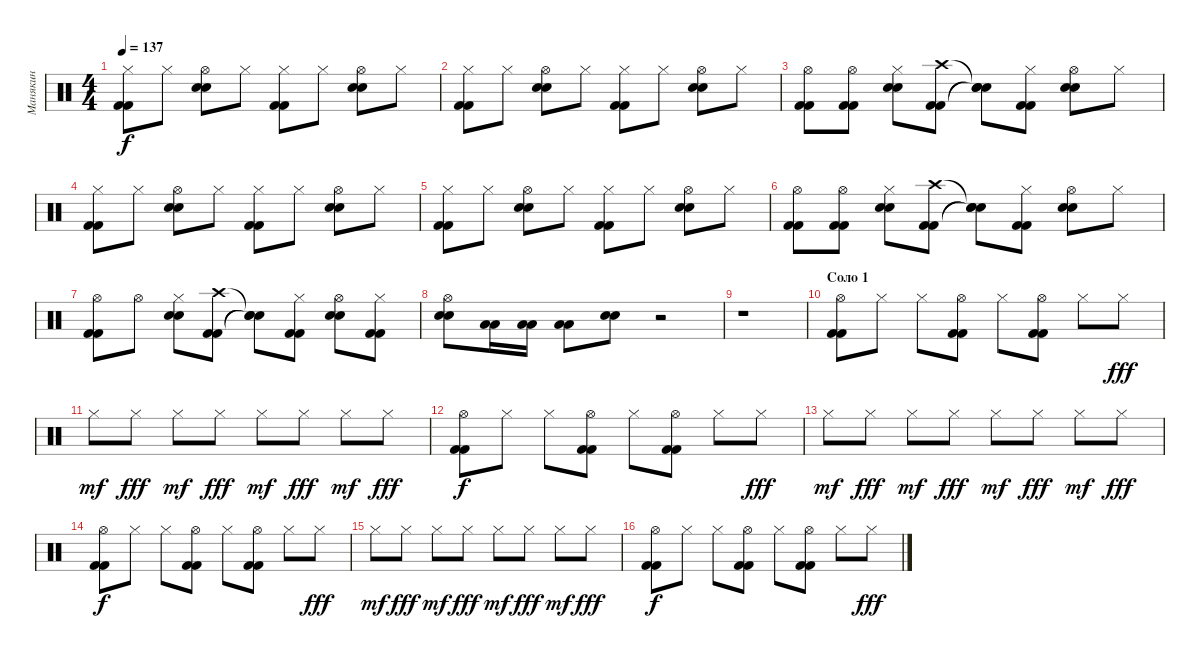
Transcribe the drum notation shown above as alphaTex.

\track ("Манякин" "Манякин") {instrument percussion}
\staff {score}
\articulation defaults
\ts (4 4)
\tempo 137
\clef neutral
\ks c
("Hi-Hat (closed)" "Kick (hit) 2" "Kick (hit) 2").8{dy f} "Hi-Hat (closed)".8 ("Hi-Hat (open)" "Electric Snare (hit)" "Electric Snare (hit)").8 "Hi-Hat (closed)".8 ("Hi-Hat (closed)" "Kick (hit) 2" "Kick (hit) 2").8 "Hi-Hat (closed)".8 ("Hi-Hat (open)" "Electric Snare (hit)" "Electric Snare (hit)").8 "Hi-Hat (closed)".8 |
("Hi-Hat (closed)" "Kick (hit) 2" "Kick (hit) 2").8 "Hi-Hat (closed)".8 ("Hi-Hat (open)" "Electric Snare (hit)" "Electric Snare (hit)").8 "Hi-Hat (closed)".8 ("Hi-Hat (closed)" "Kick (hit) 2" "Kick (hit) 2").8 "Hi-Hat (closed)".8 ("Hi-Hat (open)" "Electric Snare (hit)" "Electric Snare (hit)").8 "Hi-Hat (closed)".8 |
("Hi-Hat (open)" "Kick (hit) 2" "Kick (hit) 2").8 ("Hi-Hat (open)" "Kick (hit) 2" "Kick (hit) 2").8 ("Hi-Hat (closed)" "Electric Snare (hit)" "Electric Snare (hit)").8 ("Crash high (hit)" "Kick (hit) 2" "Kick (hit) 2").8 ("Snare (hit)"{t} "Snare (hit)"{t} "Snare (hit)"{t}).8 ("Hi-Hat (closed)" "Kick (hit) 2" "Kick (hit) 2").8 ("Hi-Hat (open)" "Electric Snare (hit)" "Electric Snare (hit)").8 "Hi-Hat (closed)".8 |
("Hi-Hat (closed)" "Kick (hit) 2" "Kick (hit) 2").8 "Hi-Hat (closed)".8 ("Hi-Hat (open)" "Electric Snare (hit)" "Electric Snare (hit)").8 "Hi-Hat (closed)".8 ("Hi-Hat (closed)" "Kick (hit) 2" "Kick (hit) 2").8 "Hi-Hat (closed)".8 ("Hi-Hat (open)" "Electric Snare (hit)" "Electric Snare (hit)").8 "Hi-Hat (closed)".8 |
("Hi-Hat (closed)" "Kick (hit) 2" "Kick (hit) 2").8 "Hi-Hat (closed)".8 ("Hi-Hat (open)" "Electric Snare (hit)" "Electric Snare (hit)").8 "Hi-Hat (closed)".8 ("Hi-Hat (closed)" "Kick (hit) 2" "Kick (hit) 2").8 "Hi-Hat (closed)".8 ("Hi-Hat (open)" "Electric Snare (hit)" "Electric Snare (hit)").8 "Hi-Hat (closed)".8 |
("Hi-Hat (open)" "Kick (hit) 2" "Kick (hit) 2").8 ("Hi-Hat (open)" "Kick (hit) 2" "Kick (hit) 2").8 ("Hi-Hat (closed)" "Electric Snare (hit)" "Electric Snare (hit)").8 ("Crash high (hit)" "Kick (hit) 2" "Kick (hit) 2").8 ("Snare (hit)"{t} "Snare (hit)"{t} "Snare (hit)"{t}).8 ("Hi-Hat (closed)" "Kick (hit) 2" "Kick (hit) 2").8 ("Hi-Hat (open)" "Electric Snare (hit)" "Electric Snare (hit)").8 "Hi-Hat (closed)".8 |
("Hi-Hat (open)" "Kick (hit) 2" "Kick (hit) 2").8 "Hi-Hat (open)".8 ("Hi-Hat (closed)" "Electric Snare (hit)" "Electric Snare (hit)").8 ("Crash high (hit)" "Kick (hit) 2" "Kick (hit) 2").8 ("Snare (hit)"{t} "Snare (hit)"{t} "Snare (hit)"{t}).8 ("Hi-Hat (closed)" "Kick (hit) 2" "Kick (hit) 2").8 ("Hi-Hat (open)" "Electric Snare (hit)" "Electric Snare (hit)").8 ("Hi-Hat (closed)" "Kick (hit) 2" "Kick (hit) 2").8 |
("Hi-Hat (open)" "Electric Snare (hit)" "Electric Snare (hit)").8 ("Low Tom (hit)" "Low Tom (hit)").16 ("Low Tom (hit)" "Low Tom (hit)").16 ("Low Tom (hit)" "Low Tom (hit)").8 ("Electric Snare (hit)" "Electric Snare (hit)").8 r.2 |
r.1 |
\section ("" "Соло 1")
("Hi-Hat (open)" "Kick (hit) 2" "Kick (hit) 2").8 "Hi-Hat (closed)".8 "Hi-Hat (closed)".8 ("Hi-Hat (open)" "Kick (hit) 2" "Kick (hit) 2").8 "Hi-Hat (closed)".8 ("Hi-Hat (open)" "Kick (hit) 2" "Kick (hit) 2").8 "Hi-Hat (closed)".8 "Hi-Hat (closed)".8{dy fff} |
"Hi-Hat (closed)".8{dy mf} "Hi-Hat (closed)".8{dy fff} "Hi-Hat (closed)".8{dy mf} "Hi-Hat (closed)".8{dy fff} "Hi-Hat (closed)".8{dy mf} "Hi-Hat (closed)".8{dy fff} "Hi-Hat (closed)".8{dy mf} "Hi-Hat (closed)".8{dy fff} |
("Hi-Hat (open)" "Kick (hit) 2" "Kick (hit) 2").8{dy f} "Hi-Hat (closed)".8 "Hi-Hat (closed)".8 ("Hi-Hat (open)" "Kick (hit) 2" "Kick (hit) 2").8 "Hi-Hat (closed)".8 ("Hi-Hat (open)" "Kick (hit) 2" "Kick (hit) 2").8 "Hi-Hat (closed)".8 "Hi-Hat (closed)".8{dy fff} |
"Hi-Hat (closed)".8{dy mf} "Hi-Hat (closed)".8{dy fff} "Hi-Hat (closed)".8{dy mf} "Hi-Hat (closed)".8{dy fff} "Hi-Hat (closed)".8{dy mf} "Hi-Hat (closed)".8{dy fff} "Hi-Hat (closed)".8{dy mf} "Hi-Hat (closed)".8{dy fff} |
("Hi-Hat (open)" "Kick (hit) 2" "Kick (hit) 2").8{dy f} "Hi-Hat (closed)".8 "Hi-Hat (closed)".8 ("Hi-Hat (open)" "Kick (hit) 2" "Kick (hit) 2").8 "Hi-Hat (closed)".8 ("Hi-Hat (open)" "Kick (hit) 2" "Kick (hit) 2").8 "Hi-Hat (closed)".8 "Hi-Hat (closed)".8{dy fff} |
"Hi-Hat (closed)".8{dy mf} "Hi-Hat (closed)".8{dy fff} "Hi-Hat (closed)".8{dy mf} "Hi-Hat (closed)".8{dy fff} "Hi-Hat (closed)".8{dy mf} "Hi-Hat (closed)".8{dy fff} "Hi-Hat (closed)".8{dy mf} "Hi-Hat (closed)".8{dy fff} |
("Hi-Hat (open)" "Kick (hit) 2" "Kick (hit) 2").8{dy f} "Hi-Hat (closed)".8 "Hi-Hat (closed)".8 ("Hi-Hat (open)" "Kick (hit) 2" "Kick (hit) 2").8 "Hi-Hat (closed)".8 ("Hi-Hat (open)" "Kick (hit) 2" "Kick (hit) 2").8 "Hi-Hat (closed)".8 "Hi-Hat (closed)".8{dy fff}
